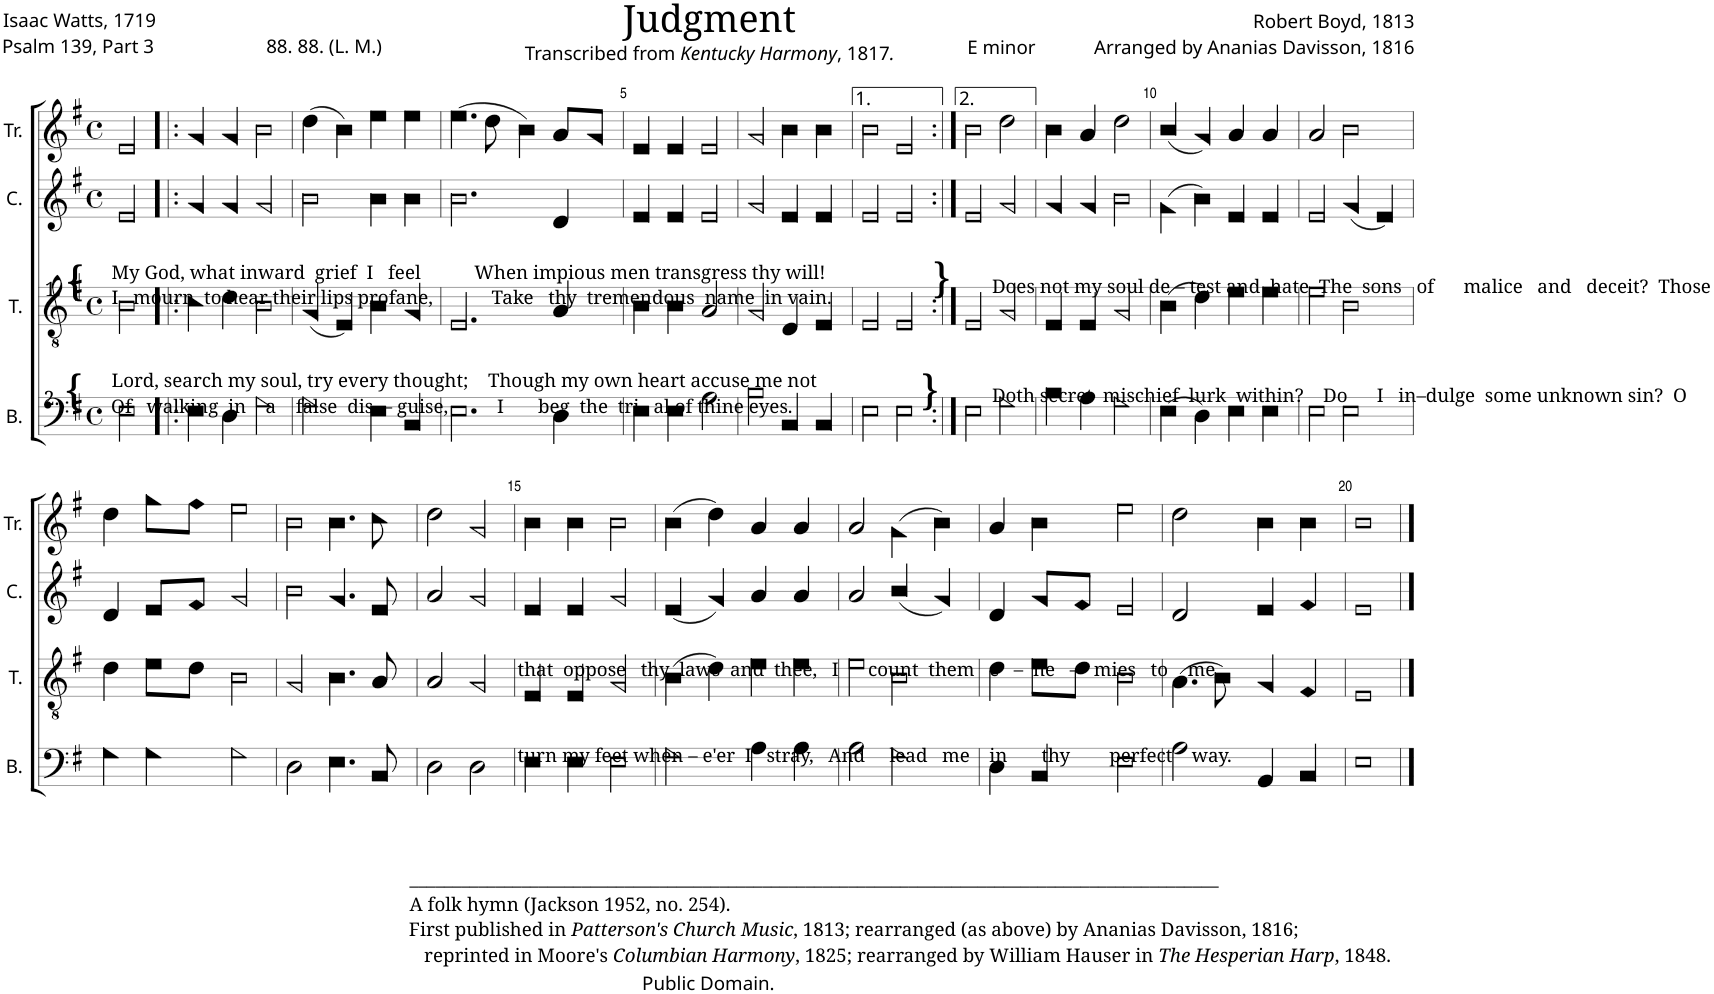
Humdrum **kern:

**kern	**kern	**kern	**kern
*part4	*part3	*part2	*part1
*staff4	*staff3	*staff2	*staff1
*I"B.	*I"T.	*I"C.	*I"Tr.
*I'B.	*I'T.	*I'C.	*I'Tr.
*clefF4	*clefGv2	*clefG2	*clefG2
*k[f#]	*k[f#]	*k[f#]	*k[f#]
*M4/4	*M4/4	*M4/4	*M4/4
*met(c)	*met(c)	*met(c)	*met(c)
=1	=1	=1	=1
!	!	!LO:TX:a:t=My God, what inward  grief  I   feel           When impious men transgress thy will!	!
!	!	!LO:TX:a:t=I   mourn  to hear their lips profane,            Take   thy  tremendous  name  in vain.	!
!	!	!LO:TX:a:t=1.	!
!	!	!LO:TX:a:t={	!
!	!LO:TX:a:t=Lord, search my soul, try every thought;    Though my own heart accuse me not	!	!
!	!LO:TX:a:t=Of   walking  in    a    false  dis  – guise,          I       beg  the  tri– al of thine eyes.	!	!
!	!LO:TX:a:t=2.	!	!
!	!LO:TX:a:t={	!	!
2E!\	2B!\	2e!/	2e!/
=2!|:	=2!|:	=2!|:	=2!|:
4E!\	4c!\	4g!/	4g!/
4D!\	4d!\	4g!/	4g!/
2G!\	2B!\	2g!/	2b!\
=3	=3	=3	=3
2G!\	(4G!/	2b!\	(4dd!\
.	4E!/)	.	4b!\)
4E!\	4B!\	4b!\	4ee!\
4BB!/	4G!/	4b!\	4ee!\
=4	=4	=4	=4
2.E!\	2.E!/	2.b!\	(4.ee!\
.	.	.	8dd!\
.	.	.	4b!\)
4D!\	4A!/	4d!/	8a!/L
.	.	.	8g!/J
=5	=5	=5	=5
4E!\	4B!\	4e!/	4e!/
4E!\	4B!\	4e!/	4e!/
2A!\	2A!/	2e!/	2e!/
=6	=6	=6	=6
2B!\	2G!/	2g!/	2g!/
4BB!/	4D!/	4e!/	4b!\
4BB!/	4E!/	4e!/	4b!\
=7	=7	=7	=7
!	!	!LO:TX:a:t=}	!
!	!LO:TX:a:t=}	!	!
2E!\	2E!/	2e!/	2b!\
2E!\	2E!/	2e!/	2e!/
=8:|!	=8:|!	=8:|!	=8:|!
2E!\	2E!/	2e!/	2b!\
!	!	!LO:TX:a:t=Does not my soul de – test and  hate  The  sons   of      malice   and   deceit?  Those	!
!	!LO:TX:a:t=Doth secret  mischief  lurk  within?    Do      I   in–dulge  some unknown sin?  O	!	!
2G!\	2G!/	2g!/	2dd!\
=9	=9	=9	=9
4B!\	4E!/	4g!/	4b!\
4A!\	4E!/	4g!/	4a!/
2G!\	2G!/	2b!\	2dd!\
=10	=10	=10	=10
(4E!\	(4B!\	(4g!\	(4b!/
4D!\)	4d!\)	4b!\)	4g!/)
4E!\	4e!\	4e!/	4a!/
4E!\	4e!\	4e!/	4a!/
=11	=11	=11	=11
2E!\	2e!\	2e!/	2a!/
2E!\	2B!\	(4g!/	2b!\
.	.	4e!/)	.
!!LO:LB:g=z
=12	=12	=12	=12
4G!\	4d!\	4d!/	4dd!\
4G!\	8e!\L	8e!/L	8gg!\L
.	8d!\J	8f#!/J	8ff#!\J
2G!\	2B!\	2g!/	2ee!\
=13	=13	=13	=13
2D!\	2G!/	2b!\	2b!\
4.E!\	4.B!\	4.g!/	4.b!\
8BB!/	8A!/	8e!/	8cc!\
=14	=14	=14	=14
2D!\	2A!/	2a!/	2dd!\
2D!\	2G!/	2g!/	2g!/
=15	=15	=15	=15
!	!	!LO:TX:a:t=that  oppose   thy  laws  and  thee,   I      count  them   e   –  ne   –   mies   to    me.	!
!	!LO:TX:a:t=turn my feet when – e'er  I   stray,   And     lead   me    in       thy        perfect    way.	!	!
!LO:TX:a:t=______________________________________________________________________________________________	!	!	!
!LO:TX:a:t=A folk hymn (Jackson 1952, no. 254).	!	!	!
!LO:TX:a:t=First published in	!	!	!
!LO:TX:a:i:t=Patterson's Church Music	!	!	!
!LO:TX:a:t=, 1813; rearranged (as above) by Ananias Davisson, 1816;	!	!	!
!LO:TX:a:t=reprinted in Moore's	!	!	!
!LO:TX:a:i:t=Columbian Harmony	!	!	!
!LO:TX:a:t=, 1825; rearranged by William Hauser in	!	!	!
!LO:TX:a:i:t=The Hesperian Harp	!	!	!
!LO:TX:a:t=, 1848.	!	!	!
4E!\	4E!/	4e!/	4b!\
4E!\	4E!/	4e!/	4b!\
2E!\	2G!/	2g!/	2b!\
=16	=16	=16	=16
2G!\	(4B!\	(4e!/	(4b!\
.	4d!\)	4g!/)	4dd!\)
4A!\	4e!\	4a!/	4a!/
4A!\	4e!\	4a!/	4a!/
=17	=17	=17	=17
2A!\	2e!\	2a!/	2a!/
2G!\	2B!\	(4b!/	(4g!\
.	.	4g!/)	4b!\)
=18	=18	=18	=18
4D!\	4d!\	4d!/	4a!/
4BB!/	8e!\L	8g!/L	4b!\
.	8d!\J	8f#!/J	.
2E!\	2B!\	2e!/	2ee!\
=19	=19	=19	=19
2A!\	(4.A!\	2d!/	2dd!\
.	8B!\)	.	.
4AA!/	4G!/	4e!/	4b!\
4BB!/	4F#!/	4f#!/	4b!\
=20	=20	=20	=20
1E!	1E!	1e!	1b!
==	==	==	==
*-	*-	*-	*-
